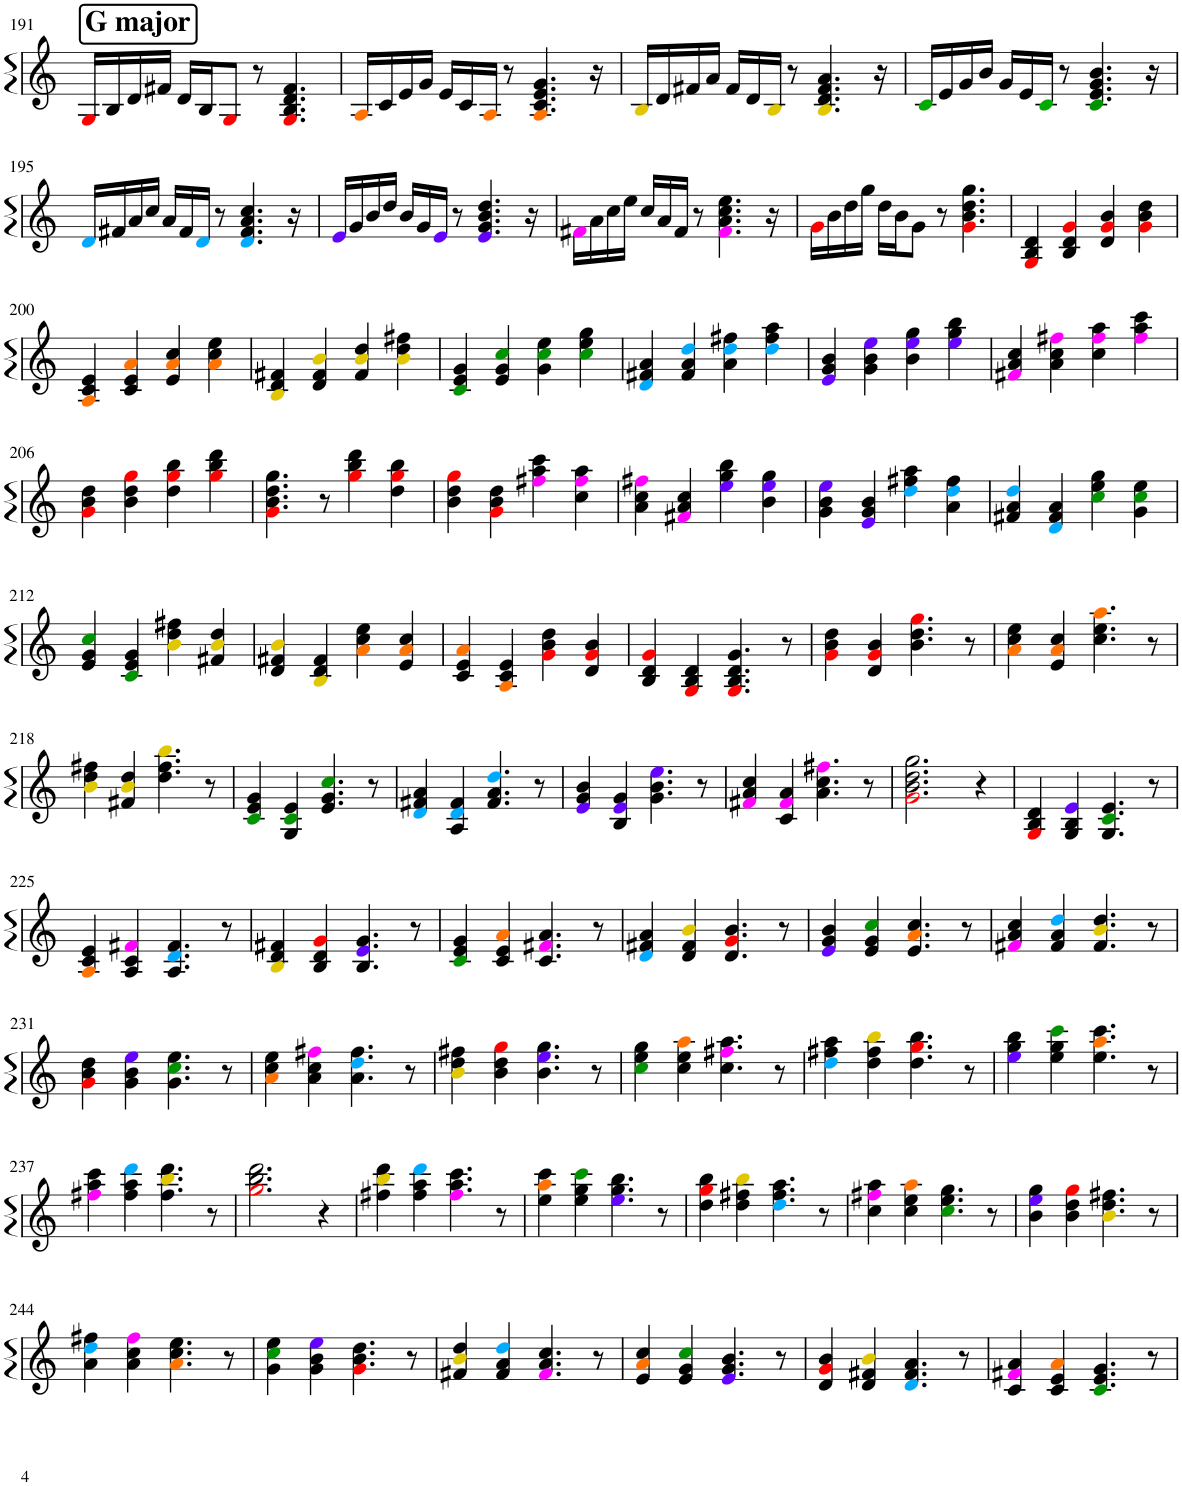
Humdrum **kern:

**kern
*part1
*staff1
*I"Piano
*I'Pno.
!!LO:PB:g=z
*clefG2
*k[]
*M4/4
!!LO:REH:place=s1:a:B:cj:fs=14:t=G major
=191
16Gi/LL
16B/
16d/
16f#X/JJ
16d/LL
16B/J
8Gi/J
8r
4.Gi/ 4.B/ 4.d/ 4.f#/
=192
16Aj/LL
16c/
16e/
16g/JJ
16e/LL
16c/
16Aj/JJ
8r
4.Aj/ 4.c/ 4.e/ 4.g/
16r
=193
16BZ/LL
16d/
16f#X/
16a/JJ
16f#/LL
16d/
16BZ/JJ
8r
4.BZ/ 4.d/ 4.f#/ 4.a/
16r
=194
16cV/LL
16e/
16g/
16b/JJ
16g/LL
16e/
16cV/JJ
8r
4.cN/ 4.e/ 4.g/ 4.b/
16r
!!LO:LB:g=z
=195
16dl/LL
16f#X/
16a/
16cc/JJ
16a/LL
16f#/
16dl/JJ
8r
4.dl/ 4.f#/ 4.a/ 4.cc/
16r
=196
16e!/LL
16g/
16b/
16dd/JJ
16b/LL
16g/
16e!/JJ
8r
4.e!/ 4.g/ 4.b/ 4.dd/
16r
=197
16f#X+\LL
16a\
16cc\
16ee\JJ
16cc/LL
16a/
16f#/JJ
8r
4.f#+\ 4.a\ 4.cc\ 4.ee\
16r
=198
16gi\LL
16b\
16dd\
16gg\JJ
16dd\LL
16b\J
8g\J
8r
4.gi\ 4.b\ 4.dd\ 4.gg\
=199
4Gi/ 4B/ 4d/
4B/ 4d/ 4gi/
4d/ 4gi/ 4b/
4gi\ 4b\ 4dd\
!!LO:LB:g=z
=200
4Aj/ 4c/ 4e/
4c/ 4e/ 4aj/
4e/ 4aj/ 4cc/
4aj\ 4cc\ 4ee\
=201
4BZ/ 4d/ 4f#X/
4d/ 4f#/ 4bZ/
4f#/ 4bZ/ 4dd/
4bZ\ 4dd\ 4ff#X\
=202
4cN/ 4e/ 4g/
4e/ 4g/ 4ccN/
4g\ 4ccN\ 4ee\
4ccN\ 4ee\ 4gg\
=203
4dl/ 4f#X/ 4a/
4f#/ 4a/ 4ddl/
4a\ 4ddl\ 4ff#X\
4ddl\ 4ff#\ 4aa\
=204
4e!/ 4g/ 4b/
4g\ 4b\ 4ee!\
4b\ 4ee!\ 4gg\
4ee!\ 4gg\ 4bb\
=205
4f#X+/ 4a/ 4cc/
4a\ 4cc\ 4ff#X+\
4cc\ 4ff#+\ 4aa\
4ff#+\ 4aa\ 4ccc\
!!LO:LB:g=z
=206
4gi\ 4b\ 4dd\
4b\ 4dd\ 4ggi\
4dd\ 4ggi\ 4bb\
4ggi\ 4bb\ 4ddd\
=207
4.gi\ 4.b\ 4.dd\ 4.gg\
8r
4ggi\ 4bb\ 4ddd\
4dd\ 4ggi\ 4bb\
=208
4b\ 4dd\ 4ggi\
4gi\ 4b\ 4dd\
4ff#X+\ 4aa\ 4ccc\
4cc\ 4ff#+\ 4aa\
=209
4a\ 4cc\ 4ff#X+\
4f#X+/ 4a/ 4cc/
4ee!\ 4gg\ 4bb\
4b\ 4ee!\ 4gg\
=210
4g\ 4b\ 4ee!\
4e!/ 4g/ 4b/
4ddl\ 4ff#X\ 4aa\
4a\ 4ddl\ 4ff#\
=211
4f#X/ 4a/ 4ddl/
4dl/ 4f#/ 4a/
4ccN\ 4ee\ 4gg\
4g\ 4ccN\ 4ee\
!!LO:LB:g=z
=212
4e/ 4g/ 4ccN/
4cN/ 4e/ 4g/
4bZ\ 4dd\ 4ff#X\
4f#X/ 4bZ/ 4dd/
=213
4d/ 4f#X/ 4bZ/
4BZ/ 4d/ 4f#/
4aj\ 4cc\ 4ee\
4e/ 4aj/ 4cc/
=214
4c/ 4e/ 4aj/
4Aj/ 4c/ 4e/
4gi\ 4b\ 4dd\
4d/ 4gi/ 4b/
=215
4B/ 4d/ 4gi/
4Gi/ 4B/ 4d/
4.Gi/ 4.B/ 4.d/ 4.g/
8r
=216
4gi\ 4b\ 4dd\
4d/ 4gi/ 4b/
4.b\ 4.dd\ 4.ggi\
8r
=217
4aj\ 4cc\ 4ee\
4e/ 4aj/ 4cc/
4.cc\ 4.ee\ 4.aaj\
8r
!!LO:LB:g=z
=218
4bZ\ 4dd\ 4ff#X\
4f#X/ 4bZ/ 4dd/
4.dd\ 4.ff#\ 4.bbZ\
8r
=219
4cN/ 4e/ 4g/
4G/ 4cN/ 4e/
4.e/ 4.g/ 4.ccN/
8r
=220
4dl/ 4f#X/ 4a/
4A/ 4dl/ 4f#/
4.f#/ 4.a/ 4.ddl/
8r
=221
4e!/ 4g/ 4b/
4B/ 4e!/ 4g/
4.g\ 4.b\ 4.ee!\
8r
=222
4f#X+/ 4a/ 4cc/
4c/ 4f#+/ 4a/
4.a\ 4.cc\ 4.ff#X+\
8r
=223
2.gi\ 2.b\ 2.dd\ 2.gg\
4r
=224
4Gi/ 4B/ 4d/
4G/ 4B/ 4e!/
4.G/ 4.cN/ 4.e/
8r
!!LO:LB:g=z
=225
4Aj/ 4c/ 4e/
4A/ 4c/ 4f#X+/
4.A/ 4.dl/ 4.f#/
8r
=226
4BZ/ 4d/ 4f#X/
4B/ 4d/ 4gi/
4.B/ 4.e!/ 4.g/
8r
=227
4cN/ 4e/ 4g/
4c/ 4e/ 4aj/
4.c/ 4.f#X+/ 4.a/
8r
=228
4dl/ 4f#X/ 4a/
4d/ 4f#/ 4bZ/
4.d/ 4.gi/ 4.b/
8r
=229
4e!/ 4g/ 4b/
4e/ 4g/ 4ccN/
4.e/ 4.aj/ 4.cc/
8r
=230
4f#X+/ 4a/ 4cc/
4f#/ 4a/ 4ddl/
4.f#/ 4.bZ/ 4.dd/
8r
!!LO:LB:g=z
=231
4gi\ 4b\ 4dd\
4g\ 4b\ 4ee!\
4.g\ 4.ccN\ 4.ee\
8r
=232
4aj\ 4cc\ 4ee\
4a\ 4cc\ 4ff#X+\
4.a\ 4.ddl\ 4.ff#\
8r
=233
4bZ\ 4dd\ 4ff#X\
4b\ 4dd\ 4ggi\
4.b\ 4.ee!\ 4.gg\
8r
=234
4ccN\ 4ee\ 4gg\
4cc\ 4ee\ 4aaj\
4.cc\ 4.ff#X+\ 4.aa\
8r
=235
4ddl\ 4ff#X\ 4aa\
4dd\ 4ff#\ 4bbZ\
4.dd\ 4.ggi\ 4.bb\
8r
=236
4ee!\ 4gg\ 4bb\
4ee\ 4gg\ 4cccN\
4.ee\ 4.aaj\ 4.ccc\
8r
!!LO:LB:g=z
=237
4ff#X+\ 4aa\ 4ccc\
4ff#\ 4aa\ 4dddl\
4.ff#\ 4.bbZ\ 4.ddd\
8r
=238
2.ggi\ 2.bb\ 2.ddd\
4r
=239
4ff#X\ 4bbZ\ 4ddd\
4ff#\ 4aa\ 4dddl\
4.ff#+\ 4.aa\ 4.ccc\
8r
=240
4ee\ 4aaj\ 4ccc\
4ee\ 4gg\ 4cccN\
4.ee!\ 4.gg\ 4.bb\
8r
=241
4dd\ 4ggi\ 4bb\
4dd\ 4ff#X\ 4bbZ\
4.ddl\ 4.ff#\ 4.aa\
8r
=242
4cc\ 4ff#X+\ 4aa\
4cc\ 4ee\ 4aaj\
4.ccN\ 4.ee\ 4.gg\
8r
=243
4b\ 4ee!\ 4gg\
4b\ 4dd\ 4ggi\
4.bZ\ 4.dd\ 4.ff#X\
8r
!!LO:LB:g=z
=244
4a\ 4ddl\ 4ff#X\
4a\ 4cc\ 4ff#+\
4.aj\ 4.cc\ 4.ee\
8r
=245
4g\ 4ccN\ 4ee\
4g\ 4b\ 4ee!\
4.gi\ 4.b\ 4.dd\
8r
=246
4f#X/ 4bZ/ 4dd/
4f#/ 4a/ 4ddl/
4.f#+/ 4.a/ 4.cc/
8r
=247
4e/ 4aj/ 4cc/
4e/ 4g/ 4ccN/
4.e!/ 4.g/ 4.b/
8r
=248
4d/ 4gi/ 4b/
4d/ 4f#X/ 4bZ/
4.dl/ 4.f#/ 4.a/
8r
=249
4c/ 4f#X+/ 4a/
4c/ 4e/ 4aj/
4.cN/ 4.e/ 4.g/
8r
=
*-
